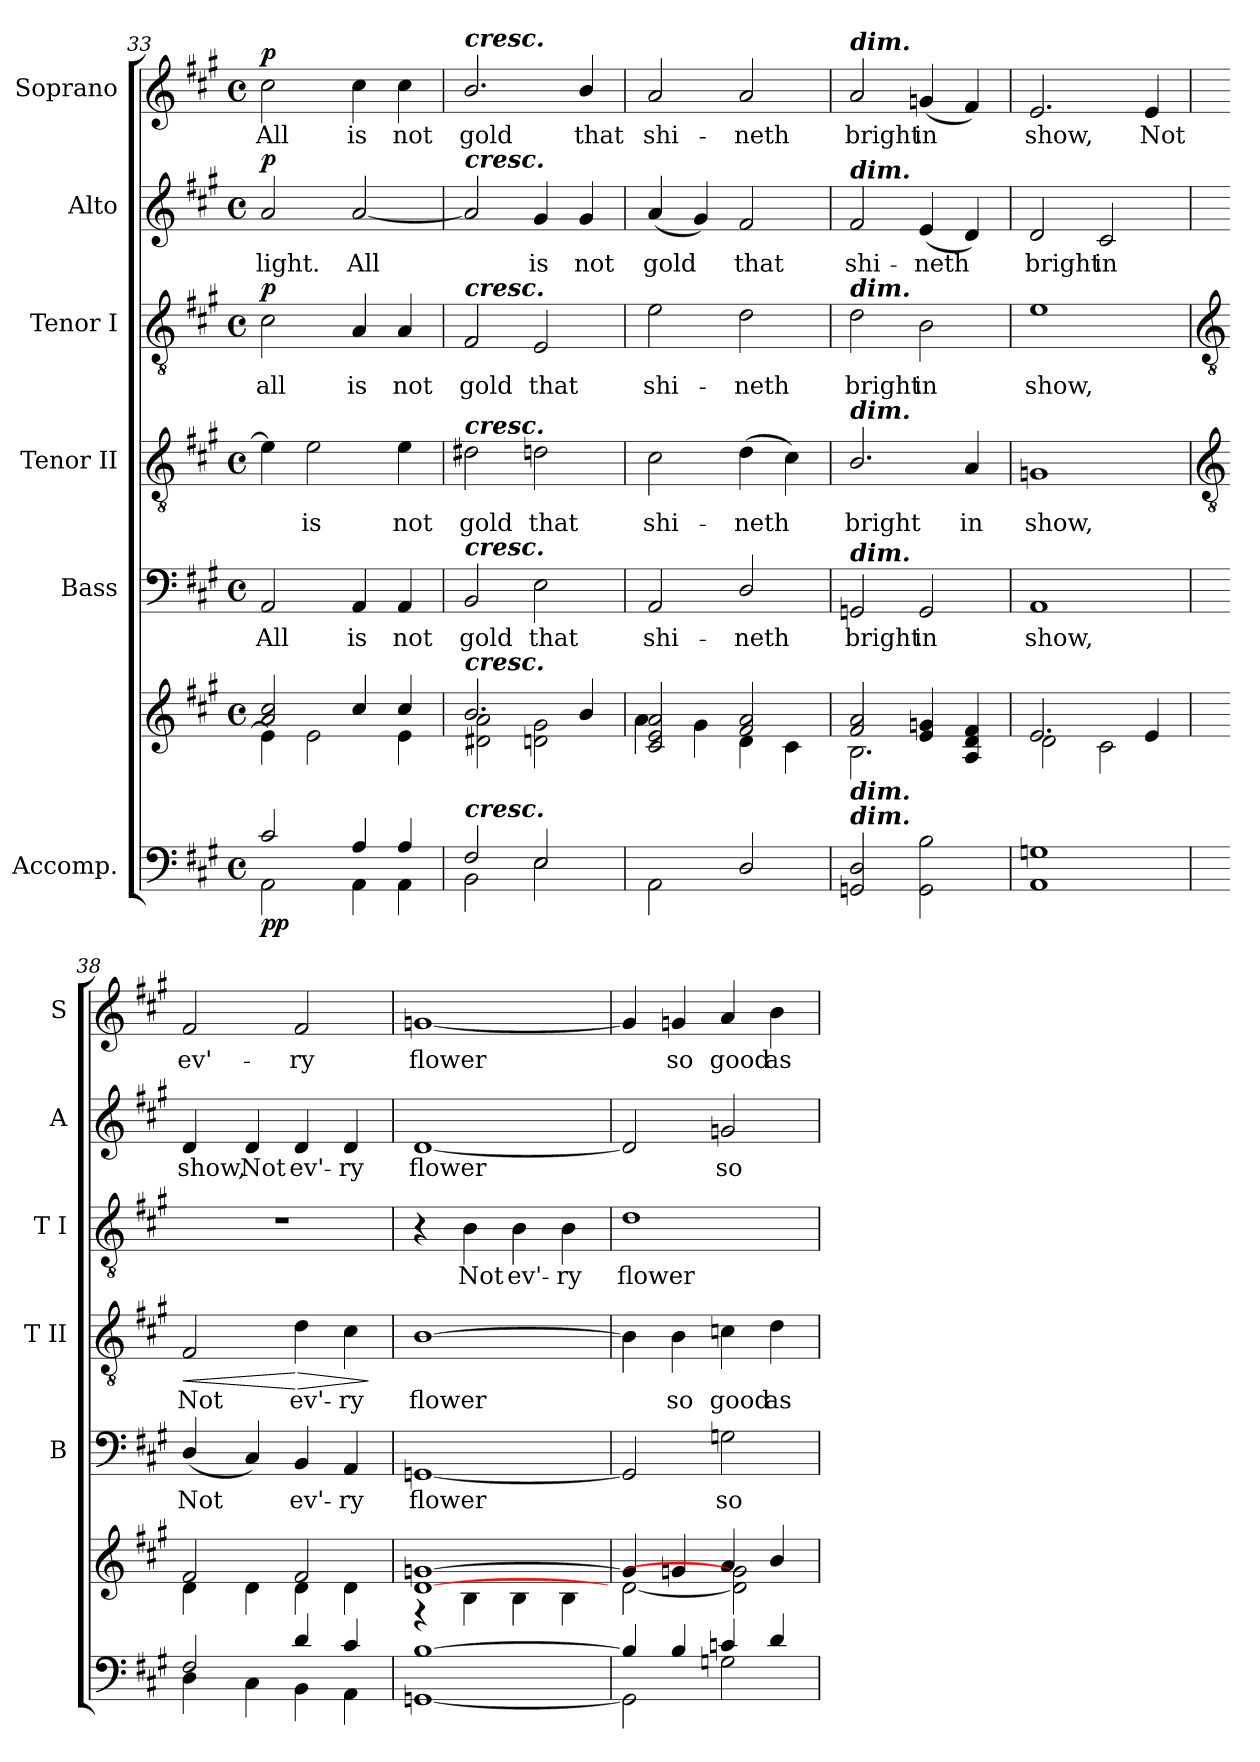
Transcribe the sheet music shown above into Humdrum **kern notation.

**kern	**kern	**dynam	**kern	**text	**kern	**text	**dynam	**kern	**text	**dynam	**kern	**text	**dynam	**kern	**text	**dynam
*part6	*part6	*part6	*part5	*part5	*part4	*part4	*part4	*part3	*part3	*part3	*part2	*part2	*part2	*part1	*part1	*part1
*staff7	*staff6	*staff6/7	*staff5	*staff5	*staff4	*staff4	*staff4	*staff3	*staff3	*staff3	*staff2	*staff2	*staff2	*staff1	*staff1	*staff1
*I"Accomp.	*	*	*I"Bass	*	*I"Tenor II	*	*	*I"Tenor I	*	*	*I"Alto	*	*	*I"Soprano	*	*
*	*	*	*I'B	*	*I'T II	*	*	*I'T I	*	*	*I'A	*	*	*I'S	*	*
*clefF4	*clefG2	*	*clefF4	*	*clefGv2	*	*	*clefGv2	*	*	*clefG2	*	*	*clefG2	*	*
*k[f#c#g#]	*k[f#c#g#]	*	*k[f#c#g#]	*	*k[f#c#g#]	*	*	*k[f#c#g#]	*	*	*k[f#c#g#]	*	*	*k[f#c#g#]	*	*
*A:	*A:	*	*A:	*	*A:	*	*	*A:	*	*	*A:	*	*	*A:	*	*
*M4/4	*M4/4	*	*M4/4	*	*M4/4	*	*	*M4/4	*	*	*M4/4	*	*	*M4/4	*	*
*met(c)	*met(c)	*	*met(c)	*	*met(c)	*	*	*met(c)	*	*	*met(c)	*	*	*met(c)	*	*
=33	=33	=33	=33	=33	=33	=33	=33	=33	=33	=33	=33	=33	=33	=33	=33	=33
*^	*^	*	*	*	*	*	*	*	*	*	*	*	*	*	*	*
!	!	!	!	!LO:DY:b=2	!	!LO:LY:b	!	!	!	!	!LO:LY:b	!	!	!LO:LY:b	!	!	!LO:LY:b	!
!	!	!	!	!LO:DY:n=1:b	!	!	!	!	!	!	!	!LO:DY:b	!	!	!LO:DY:b	!	!	!LO:DY:b
2c#/	2AA\	2a/ 2cc#/	4e\]	p p	2AA	All	4e]	.	.	2c#	all	p	2a	light.	p	2cc#	All	p
!	!	!	!	!	!	!	!	!LO:LY:b	!	!	!	!	!	!	!	!	!	!
.	.	.	2e\	.	.	.	2e	is	.	.	.	.	.	.	.	.	.	.
!	!	!	!	!	!	!LO:LY:b	!	!	!	!	!LO:LY:b	!	!	!LO:LY:b	!	!	!LO:LY:b	!
4A/	4AA\	4cc#/	.	.	4AA	is	.	.	.	4A	is	.	[2a	All	.	4cc#	is	.
!	!	!	!	!	!	!LO:LY:b	!	!LO:LY:b	!	!	!LO:LY:b	!	!	!	!	!	!LO:LY:b	!
4A/	4AA\	4cc#/	4e\	.	4AA	not	4e	not	.	4A	not	.	.	.	.	4cc#	not	.
=34	=34	=34	=34	=34	=34	=34	=34	=34	=34	=34	=34	=34	=34	=34	=34	=34	=34	=34
!	!	!	!	!	!	!	!	!	!	!	!	!	!	!	!	!LO:TX:a:Bi:t=cresc.	!	!
!	!	!	!	!	!	!	!	!	!	!	!	!	!LO:TX:a:Bi:t=cresc.	!	!	!	!	!
!	!	!	!	!	!	!	!	!	!	!LO:TX:a:Bi:t=cresc.	!	!	!	!	!	!	!	!
!	!	!	!	!	!	!	!LO:TX:a:Bi:t=cresc.	!	!	!	!	!	!	!	!	!	!	!
!	!	!	!	!	!LO:TX:a:Bi:t=cresc.	!	!	!	!	!	!	!	!	!	!	!	!	!
!	!	!LO:TX:a:Bi:t=cresc.	!	!	!	!	!	!	!	!	!	!	!	!	!	!	!	!
!LO:TX:a:Bi:t=cresc.	!	!	!	!	!	!	!	!	!	!	!	!	!	!	!	!	!	!
!	!	!	!	!	!	!LO:LY:b	!	!LO:LY:b	!	!	!LO:LY:b	!	!	!	!	!	!LO:LY:b	!
2F#/	2BB\	2.b/	2d#X\ 2a\	.	2BB	gold	2d#X	gold	.	2F#	gold	.	2a]	.	.	2.b/	gold	.
!	!	!	!	!	!	!LO:LY:b	!	!LO:LY:b	!	!	!LO:LY:b	!	!	!LO:LY:b	!	!	!	!
2E/	2E\	.	2dn\ 2g#\	.	2E	that	2dn	that	.	2E	that	.	4g#	is	.	.	.	.
!	!	!	!	!	!	!	!	!	!	!	!	!	!	!LO:LY:b	!	!	!LO:LY:b	!
.	.	4b/	.	.	.	.	.	.	.	.	.	.	4g#	not	.	4b/	that	.
=35	=35	=35	=35	=35	=35	=35	=35	=35	=35	=35	=35	=35	=35	=35	=35	=35	=35	=35
!	!	!	!	!	!	!LO:LY:b	!	!LO:LY:b	!	!	!LO:LY:b	!	!	!LO:LY:b	!	!	!LO:LY:b	!
1ryy	2AA\	2c#/ 2e/ 2a/	4a\	.	2AA	shi-	2c#	shi-	.	2e	shi-	.	(<4a	gold	.	2a	shi-	.
.	.	.	4g#\	.	.	.	.	.	.	.	.	.	4g#)	.	.	.	.	.
!	!	!	!	!	!	!LO:LY:b	!	!LO:LY:b	!	!	!LO:LY:b	!	!	!LO:LY:b	!	!	!LO:LY:b	!
.	2D/	2f#/ 2a/	4d\	.	2D/	-neth	(>4d	-neth	.	2d	-neth	.	2f#	that	.	2a	-neth	.
.	.	.	4c#\	.	.	.	4c#)	.	.	.	.	.	.	.	.	.	.	.
=36	=36	=36	=36	=36	=36	=36	=36	=36	=36	=36	=36	=36	=36	=36	=36	=36	=36	=36
!	!	!	!	!	!	!	!	!	!	!	!	!	!	!	!	!LO:TX:a:Bi:t=dim.	!	!
!	!	!	!	!	!	!	!	!	!	!	!	!	!LO:TX:a:Bi:t=dim.	!	!	!	!	!
!	!	!	!	!	!	!	!	!	!	!LO:TX:a:Bi:t=dim.	!	!	!	!	!	!	!	!
!	!	!	!	!	!	!	!LO:TX:a:Bi:t=dim.	!	!	!	!	!	!	!	!	!	!	!
!	!	!	!	!	!LO:TX:a:Bi:t=dim.	!	!	!	!	!	!	!	!	!	!	!	!	!
!	!	!LO:TX:b:Bi:t=dim.	!	!	!	!	!	!	!	!	!	!	!	!	!	!	!	!
!LO:TX:a:Bi:t=dim.	!	!	!	!	!	!	!	!	!	!	!	!	!	!	!	!	!	!
!	!	!	!	!	!	!LO:LY:b	!	!LO:LY:b	!	!	!LO:LY:b	!	!	!LO:LY:b	!	!	!LO:LY:b	!
1ryy	2GGn/ 2D/	2f#/ 2a/	2.B\	.	2GGn	bright	2.B/	bright	.	2d	bright	.	2f#	shi-	.	2a	bright	.
!	!	!	!	!	!	!LO:LY:b	!	!	!	!	!LO:LY:b	!	!	!LO:LY:b	!	!	!LO:LY:b	!
.	2GG\ 2B\	4e/ 4gn/	.	.	2GG	in	.	.	.	2B	in	.	(<4e	-neth	.	(<4gn	in	.
!	!	!	!	!	!	!	!	!LO:LY:b	!	!	!	!	!	!	!	!	!	!
.	.	4A/ 4d/ 4f#/	4ryy	.	.	.	4A	in	.	.	.	.	4d)	.	.	4f#)	.	.
=37	=37	=37	=37	=37	=37	=37	=37	=37	=37	=37	=37	=37	=37	=37	=37	=37	=37	=37
!	!	!	!	!	!	!LO:LY:b	!	!LO:LY:b	!	!	!LO:LY:b	!	!	!LO:LY:b	!	!	!LO:LY:b	!
1Gn/	1AA\	2.e/	2d\	.	1AA	show,	1Gn	show,	.	1e	show,	.	2d	bright	.	2.e	show,	.
!	!	!	!	!	!	!	!	!	!	!	!	!	!	!LO:LY:b	!	!	!	!
.	.	.	2c#\	.	.	.	.	.	.	.	.	.	2c#	in	.	.	.	.
!	!	!	!	!	!	!	!	!	!	!	!	!	!	!	!	!	!LO:LY:b	!
.	.	4e/	.	.	.	.	.	.	.	.	.	.	.	.	.	4e	Not	.
!!LO:LB:g=z
=38	=38	=38	=38	=38	=38	=38	=38	=38	=38	=38	=38	=38	=38	=38	=38	=38	=38	=38
*	*	*	*	*	*	*	*clefGv2	*	*	*clefGv2	*	*	*	*	*	*	*	*
!	!	!	!	!	!	!LO:LY:b	!	!LO:LY:b	!LO:HP:b	!	!	!	!	!LO:LY:b	!	!	!LO:LY:b	!
2F#/	4D\	2f#/	4d\	.	(<4D/	Not	2F#	Not	<	1r	.	.	4d	show,	.	2f#	ev'-	.
!	!	!	!	!	!	!	!	!	!	!	!	!	!	!LO:LY:b	!	!	!	!
.	4C#\	.	4d\	.	4C#)	.	.	.	.	.	.	.	4d	Not	.	.	.	.
!	!	!	!	!	!	!LO:LY:b	!	!LO:LY:b	!LO:HP:n=1:b	!	!	!	!	!LO:LY:b	!	!	!LO:LY:b	!
4d/	4BB\	2f#/	4d\	.	4BB	ev'-	4d	ev'-	[ >	.	.	.	4d	ev'-	.	2f#	-ry	.
!	!	!	!	!	!	!LO:LY:b	!	!LO:LY:b	!	!	!	!	!	!LO:LY:b	!	!	!	!
4c#/	4AA\	.	4d\	.	4AA	-ry	4c#	-ry	.	.	.	.	4d	-ry	.	.	.	.
*v	*v	*	*	*	*	*	*	*	*	*	*	*	*	*	*	*	*	*
*	*v	*v	*	*	*	*	*	*	*	*	*	*	*	*	*	*	*
.	.	.	.	.	.	.	]	.	.	.	.	.	.	.	.	.
=39	=39	=39	=39	=39	=39	=39	=39	=39	=39	=39	=39	=39	=39	=39	=39	=39
*^	*^	*	*	*	*	*	*	*	*	*	*	*	*	*	*	*
!	!	!	!	!	!	!LO:LY:b	!	!LO:LY:b	!	!	!	!	!	!LO:LY:b	!	!	!LO:LY:b	!
[1B/	[1GGn\	[1d/ [1gn/	4r	.	[1GGn	flower	[1B	flower	.	4r	.	.	[1d	flower	.	[1gn	flower	.
!	!	!	!	!	!	!	!	!	!	!	!LO:LY:b	!	!	!	!	!	!	!
.	.	.	4B\	.	.	.	.	.	.	4B	Not	.	.	.	.	.	.	.
!	!	!	!	!	!	!	!	!	!	!	!LO:LY:b	!	!	!	!	!	!	!
.	.	.	4B\	.	.	.	.	.	.	4B	ev'-	.	.	.	.	.	.	.
!	!	!	!	!	!	!	!	!	!	!	!LO:LY:b	!	!	!	!	!	!	!
.	.	.	4B\	.	.	.	.	.	.	4B	-ry	.	.	.	.	.	.	.
=40	=40	=40	=40	=40	=40	=40	=40	=40	=40	=40	=40	=40	=40	=40	=40	=40	=40	=40
!	!	!	!	!	!	!	!	!	!	!	!LO:LY:b	!	!	!	!	!	!	!
4B/]	2GG\]	4g/]	[2d\	.	2GG]	.	4B]	.	.	1d	flower	.	2d]	.	.	4g]	.	.
!	!	!	!	!	!	!	!	!LO:LY:b	!	!	!	!	!	!	!	!	!LO:LY:b	!
4B/	.	4g/	.	.	.	.	4B	so	.	.	.	.	.	.	.	4g	so	.
!	!	!	!	!	!	!LO:LY:b	!	!LO:LY:b	!	!	!	!	!	!LO:LY:b	!	!	!LO:LY:b	!
4cn/	2Gn\	4a/	2d\] 2g\]	.	2Gn	so	4cn	good	.	.	.	.	2gn	so	.	4a	good	.
!	!	!	!	!	!	!	!	!LO:LY:b	!	!	!	!	!	!	!	!	!LO:LY:b	!
4d/	.	4b/	.	.	.	.	4d	as	.	.	.	.	.	.	.	4b	as	.
*v	*v	*	*	*	*	*	*	*	*	*	*	*	*	*	*	*	*	*
*	*v	*v	*	*	*	*	*	*	*	*	*	*	*	*	*	*	*
=	=	=	=	=	=	=	=	=	=	=	=	=	=	=	=	=
*-	*-	*-	*-	*-	*-	*-	*-	*-	*-	*-	*-	*-	*-	*-	*-	*-
